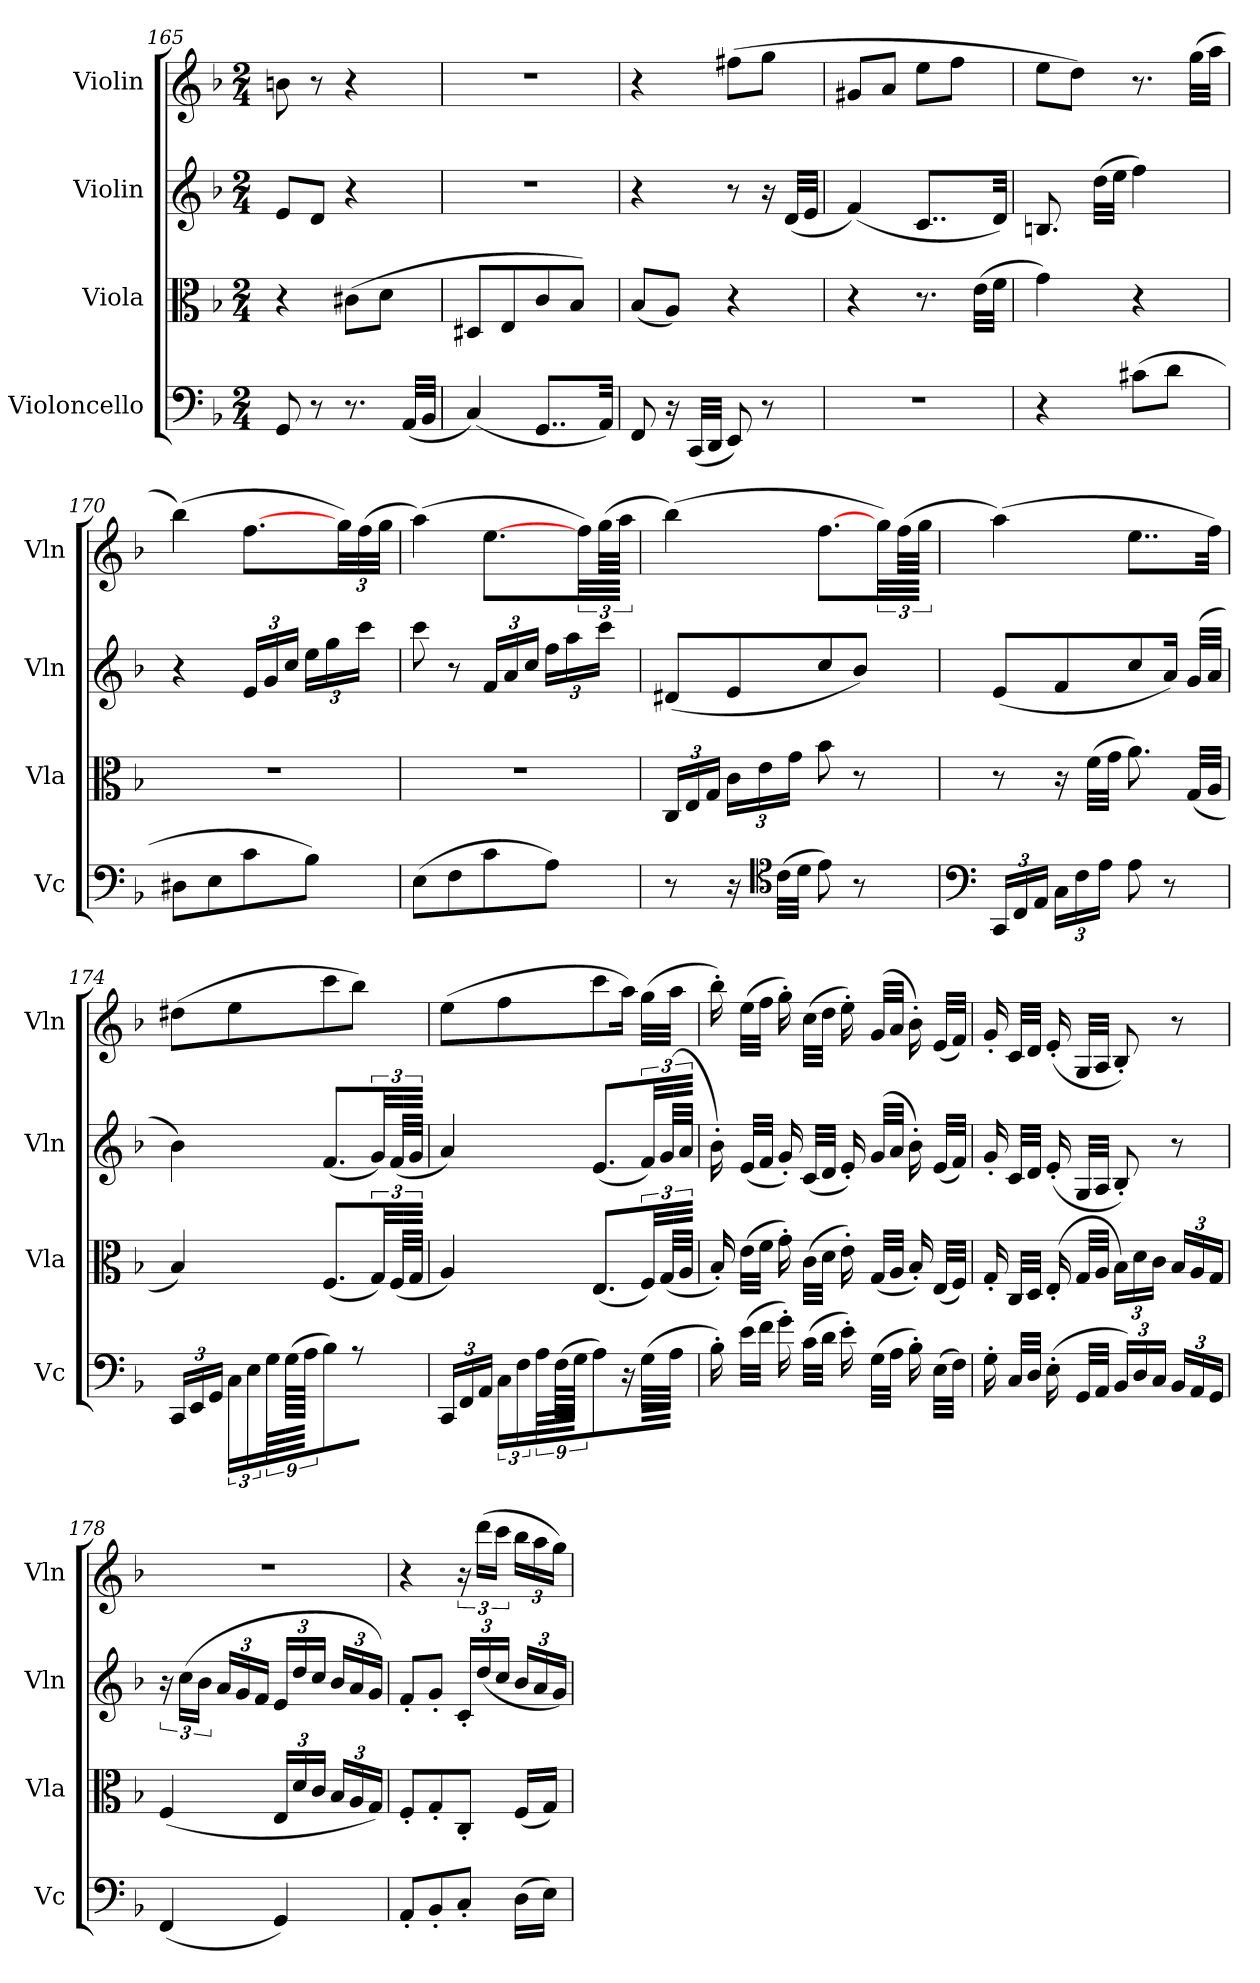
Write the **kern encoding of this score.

**kern	**kern	**kern	**kern
*part4	*part3	*part2	*part1
*staff4	*staff3	*staff2	*staff1
*I"Violoncello	*I"Viola	*I"Violin	*I"Violin
*I'Vc	*I'Vla	*I'Vln	*I'Vln
*clefF4	*clefC3	*clefG2	*clefG2
*k[b-]	*k[b-]	*k[b-]	*k[b-]
*M2/4	*M2/4	*M2/4	*M2/4
=165	=165	=165	=165
8GG/	4r	8e/L	8bn\
8r	.	8d/J	8r
8.r	(8c#X\L	4r	4r
.	8d\J	.	.
(32AA/LLL	.	.	.
32BB-/JJJ	.	.	.
=166	=166	=166	=166
(4C/)	8D#X/L	2r	2r
.	8E/	.	.
8..GG/L	8c/	.	.
.	8B-/J)	.	.
32AA/Jkk)	.	.	.
=167	=167	=167	=167
8FF/	(8B-/L	4r	4r
16r	8A/J)	.	.
(32CC/LLL	.	.	.
32DD/JJJ	.	.	.
8EE/)	4r	8r	(8ff#X\L
8r	.	16r	8gg\J
.	.	(32d/LLL	.
.	.	32e/JJJ	.
=168	=168	=168	=168
2r	4r	(4f/)	8g#X/L
.	.	.	8a/J
.	8.r	8..c/L	8ee\L
.	.	.	8ff\J
.	(32e\LLL	.	.
.	32f\JJJ	32d/Jkk)	.
=169	=169	=169	=169
4r	4g\)	8.Bn/	8ee\L
.	.	.	8dd\J)
.	.	(32dd\LLL	.
.	.	32ee\JJJ	.
(8c#X\L	4r	4ff\)	8.r
8d\J	.	.	.
.	.	.	(32gg\LLL
.	.	.	32aa\JJJ
=170	=170	=170	=170
8D#X\L	2r	4r	(4bb-\)
8E\	.	.	.
8c\	.	24e/LL	[8.ff\L
.	.	24g/	.
.	.	24cc/JJ	.
8B-\J)	.	24ee\LL	.
.	.	24gg\	.
.	.	.	48gg\LL)
.	.	24ccc\JJ	(48ff\
.	.	.	48gg\JJJ
=171	=171	=171	=171
(8E\L	2r	8ccc\	(4aa\)
8F\	.	8r	.
8c\	.	24f/LL	[8.ee\L
.	.	24a/	.
.	.	24cc/JJ	.
8A\J)	.	24ff\LL	.
.	.	24aa\	.
.	.	.	48ff\Jkk)
.	.	24ccc\JJ	(48gg\LLL
.	.	.	48aa\JJJ
=172	=172	=172	=172
8r	24C/LL	(8d#X/L	(4bb-\)
.	24E/	.	.
.	24G/JJ	.	.
16r	24c\LL	8e/	.
.	24e\	.	.
*clefC4	*	*	*
(32c\LLL	.	.	.
.	24g\JJ	.	.
32d\JJJ	.	.	.
8e\)	8b-\	8cc/	[8.ff\L
8r	8r	8b-/J)	.
.	.	.	48gg\Jkk)
.	.	.	(48ff\LLL
.	.	.	48gg\JJJ
=173	=173	=173	=173
*clefF4	*	*	*
24CC/LL	8r	(8e/L	(4aa\)
24FF/	.	.	.
24AA/JJ	.	.	.
24C\LL	16r	8f/	.
24F\	.	.	.
.	(32f\LLL	.	.
24A\JJ	.	.	.
.	32g\JJJ	.	.
8A\	8.a\)	8cc/	8..ee\L
8r	.	16a/Jk)	.
.	(32G/LLL	(32g/LLL	.
.	32A/JJJ	32a/JJJ	32ff\Jkk)
=174	=174	=174	=174
24CC/LL	4B-/)	4b-\)	(8dd#X\L
24EE/	.	.	.
24GG/JJ	.	.	.
24C\LL	.	.	8ee\
24E\	.	.	.
72G\JJkk	.	.	.
(72G\LLLL	.	.	.
72A\JJJJ	.	.	.
8B-\)	(8.F/L	(8.f/L	8ccc\
8r	.	.	8bb-\J)
.	48G/Jkk)	48g/Jkk)	.
.	(48F/LLL	(48f/LLL	.
.	48G/JJJ	48g/JJJ	.
=175	=175	=175	=175
24CC/LL	4A/)	4a/)	(8ee\L
24FF/	.	.	.
24AA/JJ	.	.	.
24C\LL	.	.	8ff\
24F\	.	.	.
72A\JJkk	.	.	.
(72F\LLLL	.	.	.
72G\JJJJ	.	.	.
8A\)	(8.E/L	(8.e/L	8ccc\
16r	.	.	16aa\Jk)
(32G\LLL	48F/Jkk)	48f/Jkk)	(32gg\LLL
.	(48G/LLL	(48g/LLL	.
32A\JJJ	.	.	32aa\JJJ
.	48A/JJJ	48a/JJJ	.
=176	=176	=176	=176
16B-'\)	16B-'/)	16b-'\)	16bb-'\)
(32e\LLL	(32e\LLL	(32e/LLL	(32ee\LLL
32f\JJJ	32f\JJJ	32f/JJJ	32ff\JJJ
16g'\)	16g'\)	16g'/)	16gg'\)
(32c\LLL	(32c\LLL	(32c/LLL	(32cc\LLL
32d\JJJ	32d\JJJ	32d/JJJ	32dd\JJJ
16e'\)	16e'\)	16e'/)	16ee'\)
(32G\LLL	(32G/LLL	(32g/LLL	(32g/LLL
32A\JJJ	32A/JJJ	32a/JJJ	32a/JJJ
16B-'\)	16B-'/)	16b-'\)	16b-'\)
(32E\LLL	(32E/LLL	(32e/LLL	(32e/LLL
32F\JJJ)	32F/JJJ)	32f/JJJ)	32f/JJJ)
=177	=177	=177	=177
16G'\	16G'/	16g'/	16g'/
32C/LLL	32C/LLL	32c/LLL	32c/LLL
32D/JJJ	32D/JJJ	32d/JJJ	32d/JJJ
(16E'\	(16E'/	(16e'/	(16e'/
32GG/LLL	32G/LLL	32G/LLL	32G/LLL
32AA/JJJ	32A/JJJ	32A/JJJ	32A/JJJ
24BB-/LL)	24B-\LL)	8B-'/)	8B-'/)
24D/	24d\	.	.
24C/JJ	24c\JJ	.	.
24BB-/LL	24B-/LL	8r	8r
24AA/	24A/	.	.
24GG/JJ	24G/JJ	.	.
=178	=178	=178	=178
(4FF/	(4F/	24r	2r
.	.	(24cc\LL	.
.	.	24b-\JJ	.
.	.	24a/LL	.
.	.	24g/	.
.	.	24f/JJ	.
4GG/)	24E/LL	24e/LL	.
.	24d/	24dd/	.
.	24c/JJ	24cc/JJ	.
.	24B-/LL	24b-/LL	.
.	24A/	24a/	.
.	24G/JJ)	24g/JJ)	.
=179	=179	=179	=179
8AA'/L	8F'/L	8f'/L	4r
8BB-'/	8G'/	8g'/J	.
8C'/J	8C'/J	24c'/LL	24r
.	.	(24dd/	(24ddd\LL
.	.	24cc/JJ	24ccc\JJ
(16D\LL	(16F/LL	24b-/LL	24bb-\LL
.	.	24a/	24aa\
16E\JJ)	16G/JJ)	.	.
.	.	24g/JJ)	24gg\JJ)
=	=	=	=
*-	*-	*-	*-
